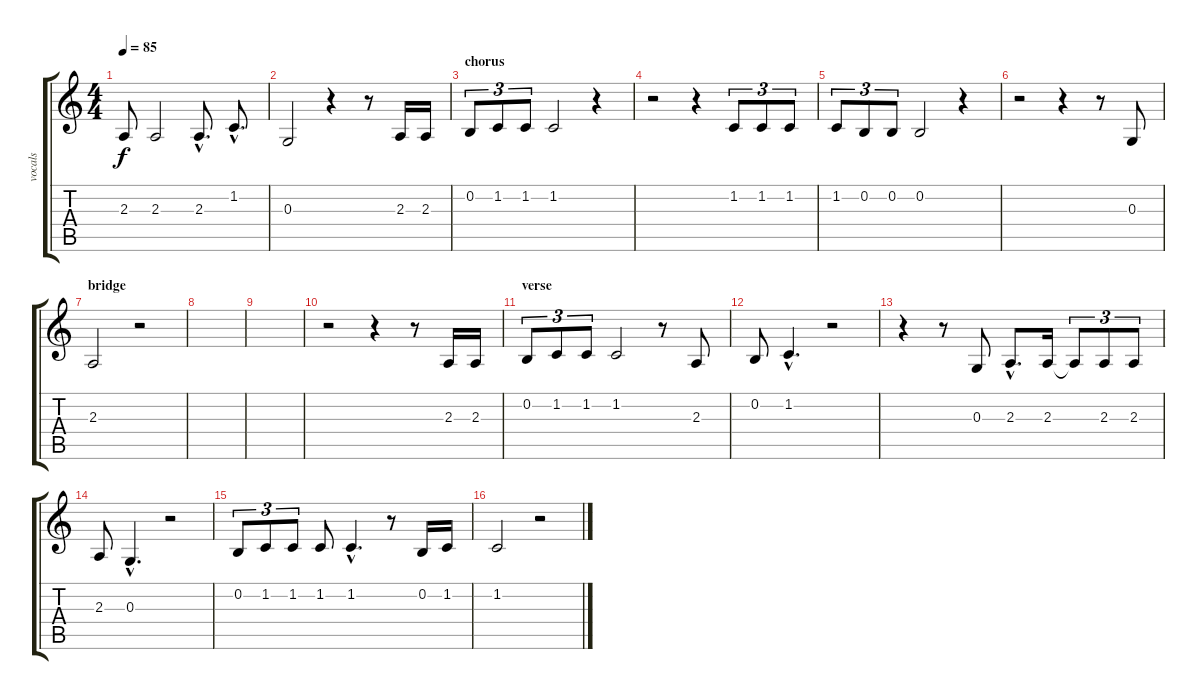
\track ("vocals" "vocals") {instrument altosax}
\staff {score tabs}
\tuning (E4 B3 G3 D3 A2 E2) {hide}
\ts (4 4)
\tempo 85
\clef g2
\ks c
2.3.8{dy f} 2.3.2 2.3{hac}.8{d} 1.2{hac}.8{d} |
0.3.2 r.4 r.8 2.3.16 2.3.16 |
\section ("" "chorus")
0.2.8{tu (3 2)} 1.2.8{tu (3 2)} 1.2.8{tu (3 2)} 1.2.2 r.4 |
r.2 r.4 1.2.8{tu (3 2)} 1.2.8{tu (3 2)} 1.2.8{tu (3 2)} |
1.2.8{tu (3 2)} 0.2.8{tu (3 2)} 0.2.8{tu (3 2)} 0.2.2 r.4 |
r.2 r.4 r.8 0.3.8 |
\section ("" "bridge")
2.3.2 r.2 |
|
|
r.2 r.4 r.8 2.3.16 2.3.16 |
\section ("" "verse")
0.2.8{tu (3 2)} 1.2.8{tu (3 2)} 1.2.8{tu (3 2)} 1.2.2 r.8 2.3.8 |
0.2.8 1.2{hac}.4{d} r.2 |
r.4 r.8 0.3.8 2.3{hac}.8{d} 2.3.16 2.3{t}.8{tu (3 2)} 2.3.8{tu (3 2)} 2.3.8{tu (3 2)} |
2.3.8 0.3{hac}.4{d} r.2 |
0.2.8{tu (3 2)} 1.2.8{tu (3 2)} 1.2.8{tu (3 2)} 1.2.8 1.2{hac}.4{d} r.8 0.2.16 1.2.16 |
1.2.2 r.2
